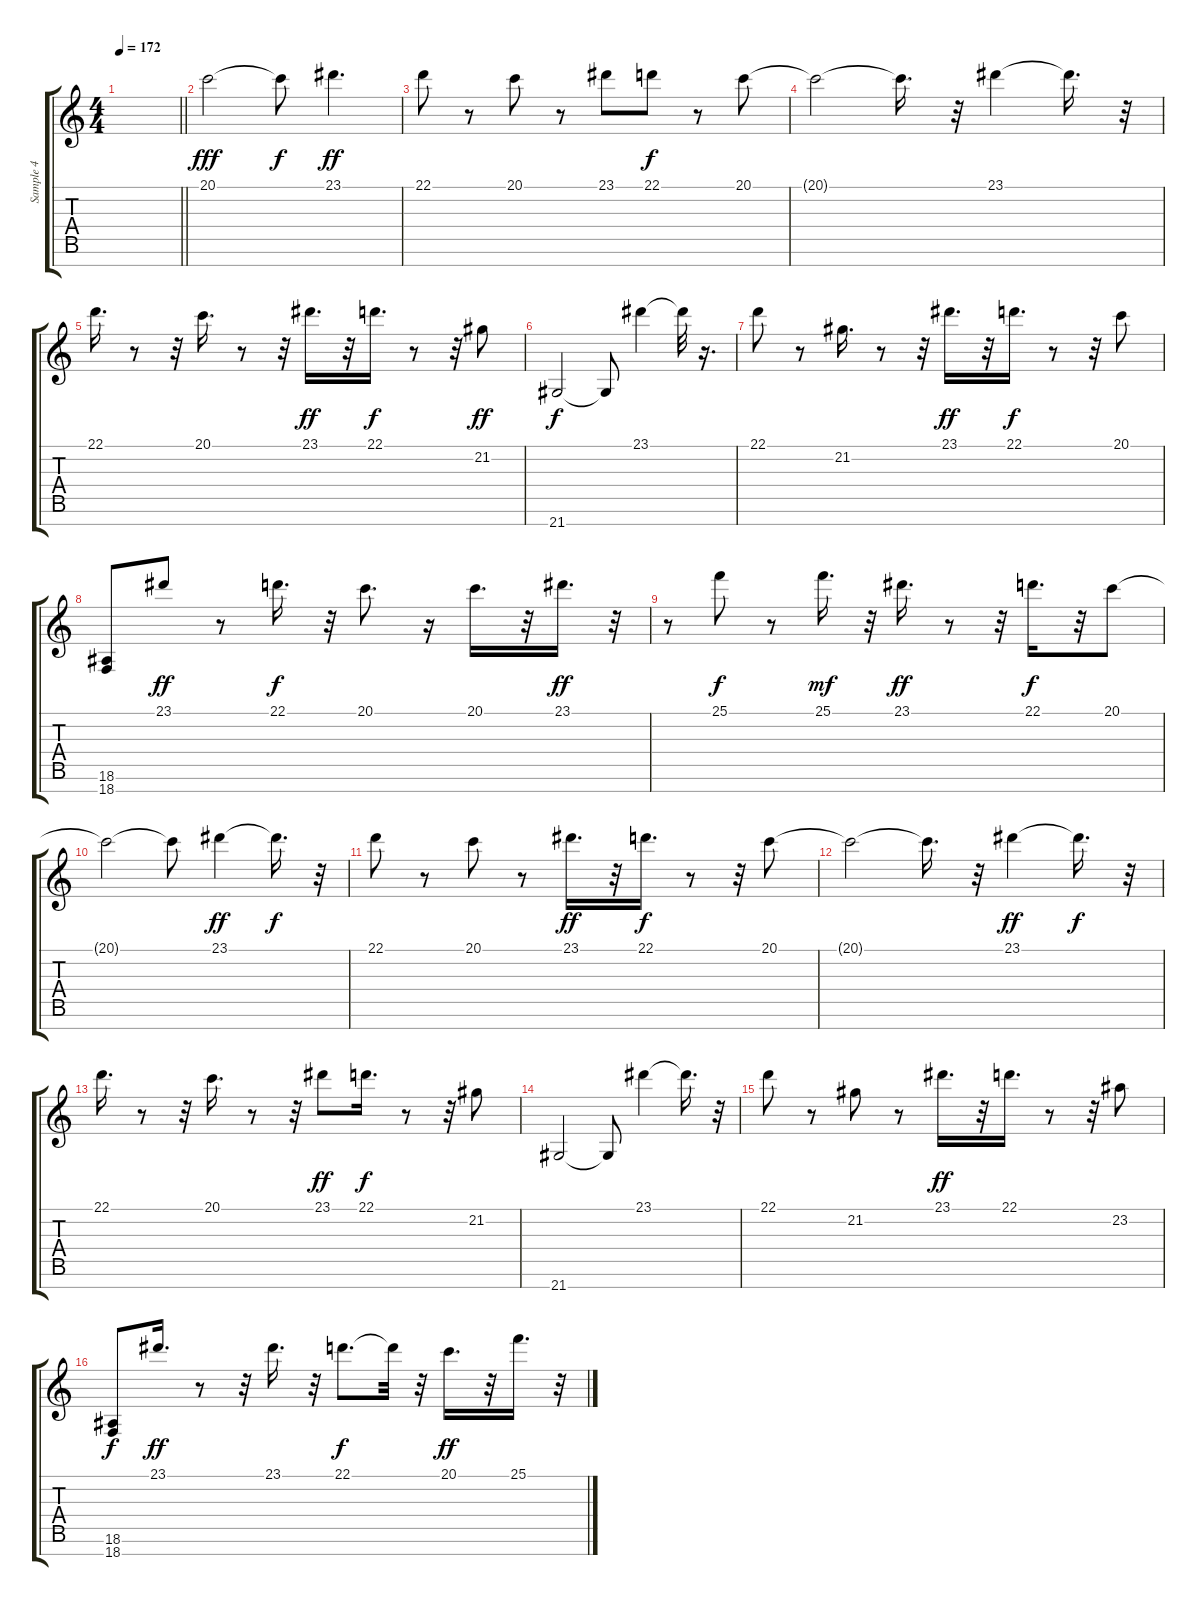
\track ("Sample 4" "Sample 4") {instrument electricgrandpiano}
\staff {score tabs}
\tuning (E4 B3 G3 D3 A2 E2 B1) {hide}
\ts (4 4)
\tempo 172
\clef g2
\barLineRight lightlight
\ks c
|
\section ("" " ")
20.1.2{dy fff} 20.1{t}.8{dy f} 23.1.4{d dy ff} |
22.1.8 r.8 20.1.8 r.8 23.1.8 22.1.8{dy f} r.8 20.1.8 |
20.1{t}.2 20.1{t}.16{d} r.32 23.1.4 23.1{t}.16{d} r.32 |
22.1.16{d} r.8 r.32 20.1.16{d} r.8 r.32 23.1.16{d dy ff} r.32 22.1.16{d dy f} r.8 r.32 21.2.8{dy ff} |
21.7.2{dy f} 21.7{t}.8 23.1.4 23.1{t}.32 r.16{d} |
22.1.8 r.8 21.2.16{d} r.8 r.32 23.1.16{d dy ff} r.32 22.1.16{d dy f} r.8 r.32 20.1.8 |
(18.6 18.7).8 23.1.8{dy ff} r.8 22.1.16{d dy f} r.32 20.1.8{d} r.16 20.1.16{d} r.32 23.1.16{d dy ff} r.32 |
r.8 25.1.8{dy f} r.8 25.1.16{d dy mf} r.32 23.1.16{d dy ff} r.8 r.32 22.1.16{d dy f} r.32 20.1.8 |
20.1{t}.2 20.1{t}.8 23.1.4{dy ff} 23.1{t}.16{d dy f} r.32 |
22.1.8 r.8 20.1.8 r.8 23.1.16{d dy ff} r.32 22.1.16{d dy f} r.8 r.32 20.1.8 |
20.1{t}.2 20.1{t}.16{d} r.32 23.1.4{dy ff} 23.1{t}.16{d dy f} r.32 |
22.1.16{d} r.8 r.32 20.1.16{d} r.8 r.32 23.1.8{dy ff} 22.1.16{d dy f} r.8 r.32 21.2.8 |
21.7.2 21.7{t}.8 23.1.4 23.1{t}.16{d} r.32 |
22.1.8 r.8 21.2.8 r.8 23.1.16{d dy ff} r.32 22.1.16{d} r.8 r.32 23.2.8 |
(18.6 18.7).8{dy f} 23.1.16{d dy ff} r.8 r.32 23.1.16{d} r.32 22.1.8{d dy f} 22.1{t}.32 r.32 20.1.16{d dy ff} r.32 25.1.16{d} r.32
